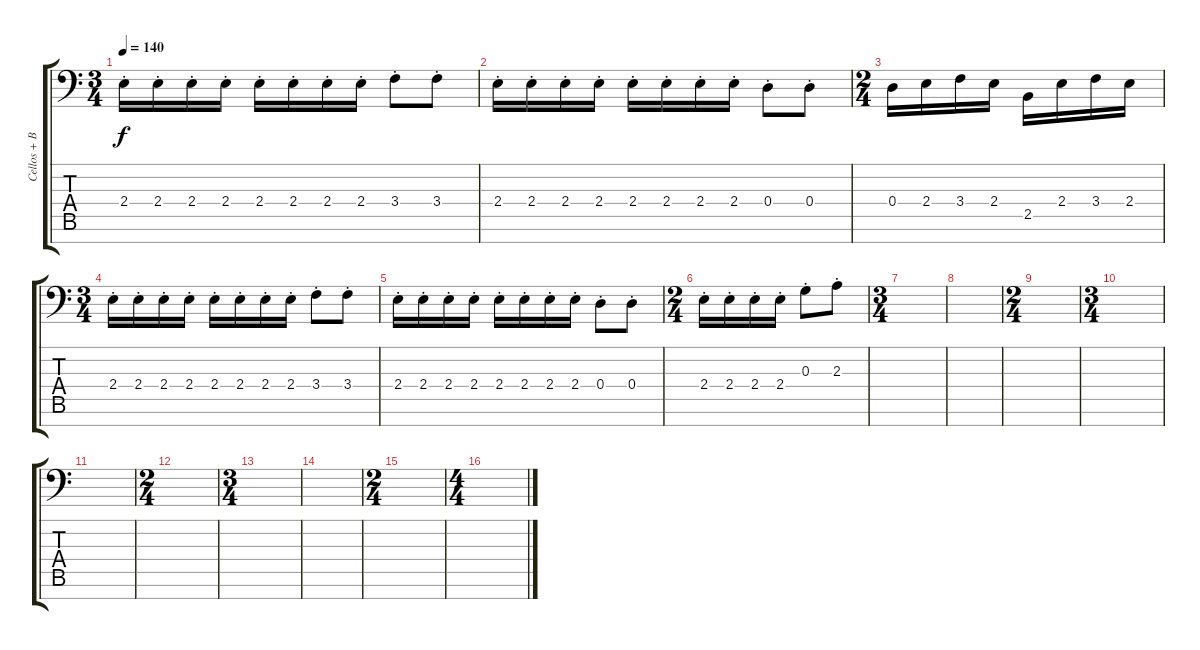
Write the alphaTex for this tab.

\track ("Cellos + Basses" "Cellos + B") {instrument stringensemble1}
\staff {score tabs}
\tuning (E4 B3 G3 D3 A2 C2 B0) {hide}
\ts (3 4)
\tempo 140
\clef f4
\ks aminor
2.4{st}.16{dy f} 2.4{st}.16 2.4{st}.16 2.4{st}.16 2.4{st}.16 2.4{st}.16 2.4{st}.16 2.4{st}.16 3.4{st}.8 3.4{st}.8 |
2.4{st}.16 2.4{st}.16 2.4{st}.16 2.4{st}.16 2.4{st}.16 2.4{st}.16 2.4{st}.16 2.4{st}.16 0.4{st}.8 0.4{st}.8 |
\ts (2 4)
0.4.16 2.4.16 3.4.16 2.4.16 2.5.16 2.4.16 3.4.16 2.4.16 |
\ts (3 4)
2.4{st}.16 2.4{st}.16 2.4{st}.16 2.4{st}.16 2.4{st}.16 2.4{st}.16 2.4{st}.16 2.4{st}.16 3.4{st}.8 3.4{st}.8 |
2.4{st}.16 2.4{st}.16 2.4{st}.16 2.4{st}.16 2.4{st}.16 2.4{st}.16 2.4{st}.16 2.4{st}.16 0.4{st}.8 0.4{st}.8 |
\ts (2 4)
2.4{st}.16 2.4{st}.16 2.4{st}.16 2.4{st}.16 0.3{st}.8 2.3{st}.8 |
\ts (3 4)
|
|
\ts (2 4)
|
\ts (3 4)
|
|
\ts (2 4)
|
\ts (3 4)
|
|
\ts (2 4)
|
\ts (4 4)
